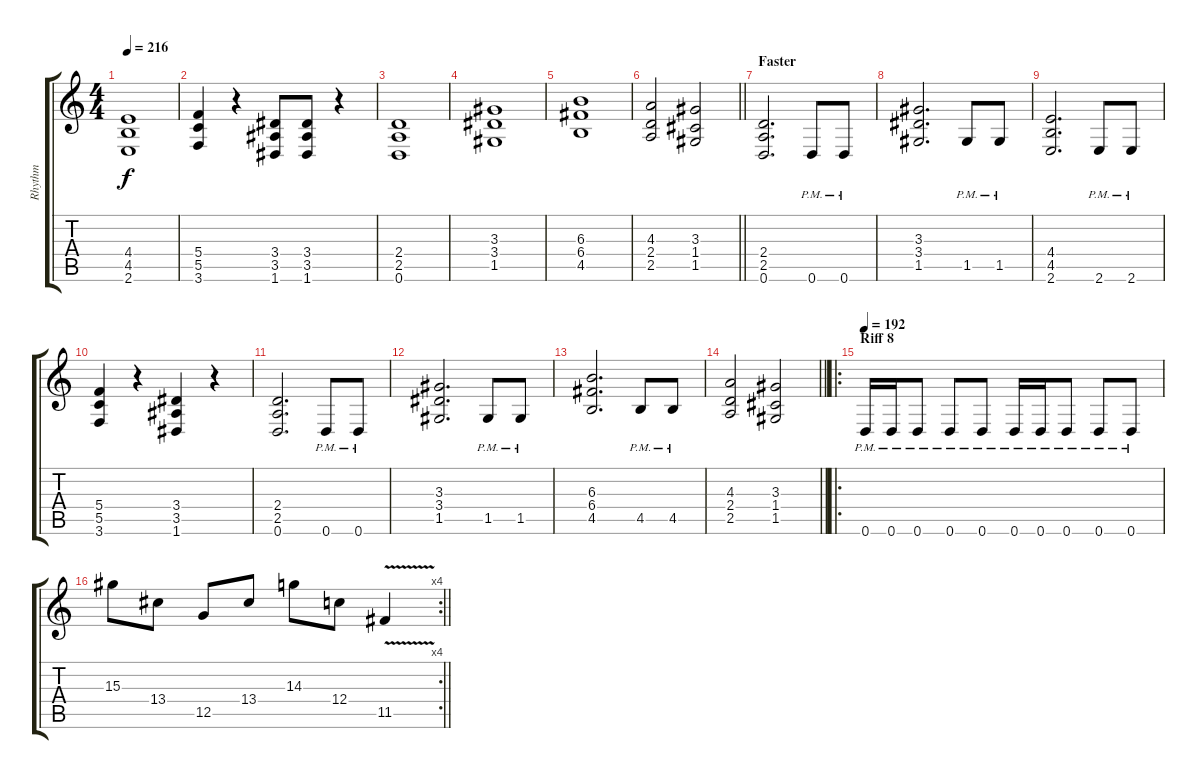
\track ("Rhythm" "Rhythm") {instrument distortionguitar}
\staff {score tabs}
\tuning (D4 A3 F3 C3 G2 D2) {hide}
\ts (4 4)
\tempo 216
\clef g2
\ks c
(4.4 4.5 2.6).1{dy f} |
(5.4 5.5 3.6).4 r.4 (3.4 3.5 1.6).8 (3.4 3.5 1.6).8 r.4 |
(2.4 2.5 0.6).1 |
(3.3 3.4 1.5).1 |
(6.3 6.4 4.5).1 |
\barLineRight lightlight
(4.3 2.4 2.5).2 (3.3 1.4 1.5).2 |
\section ("" "Faster")
(2.4 2.5 0.6).2{d} 0.6{pm}.8 0.6{pm}.8 |
(3.3 3.4 1.5).2{d} 1.5{pm}.8 1.5{pm}.8 |
(4.4 4.5 2.6).2{d} 2.6{pm}.8 2.6{pm}.8 |
(5.4 5.5 3.6).4 r.4 (3.4 3.5 1.6).4 r.4 |
(2.4 2.5 0.6).2{d} 0.6{pm}.8 0.6{pm}.8 |
(3.3 3.4 1.5).2{d} 1.5{pm}.8 1.5{pm}.8 |
(6.3 6.4 4.5).2{d} 4.5{pm}.8 4.5{pm}.8 |
\barLineRight lightlight
(4.3 2.4 2.5).2 (3.3 1.4 1.5).2 |
\ro
\section ("" "Riff 8")
\tempo 192
0.6{pm}.16 0.6{pm}.16 0.6{pm}.8 0.6{pm}.8 0.6{pm}.8 0.6{pm}.16 0.6{pm}.16 0.6{pm}.8 0.6{pm}.8 0.6{pm}.8 |
\rc 4
\barLineRight lightlight
15.3.8 13.4.8 12.5.8 13.4.8 14.3.8 12.4.8 11.5{v}.4
